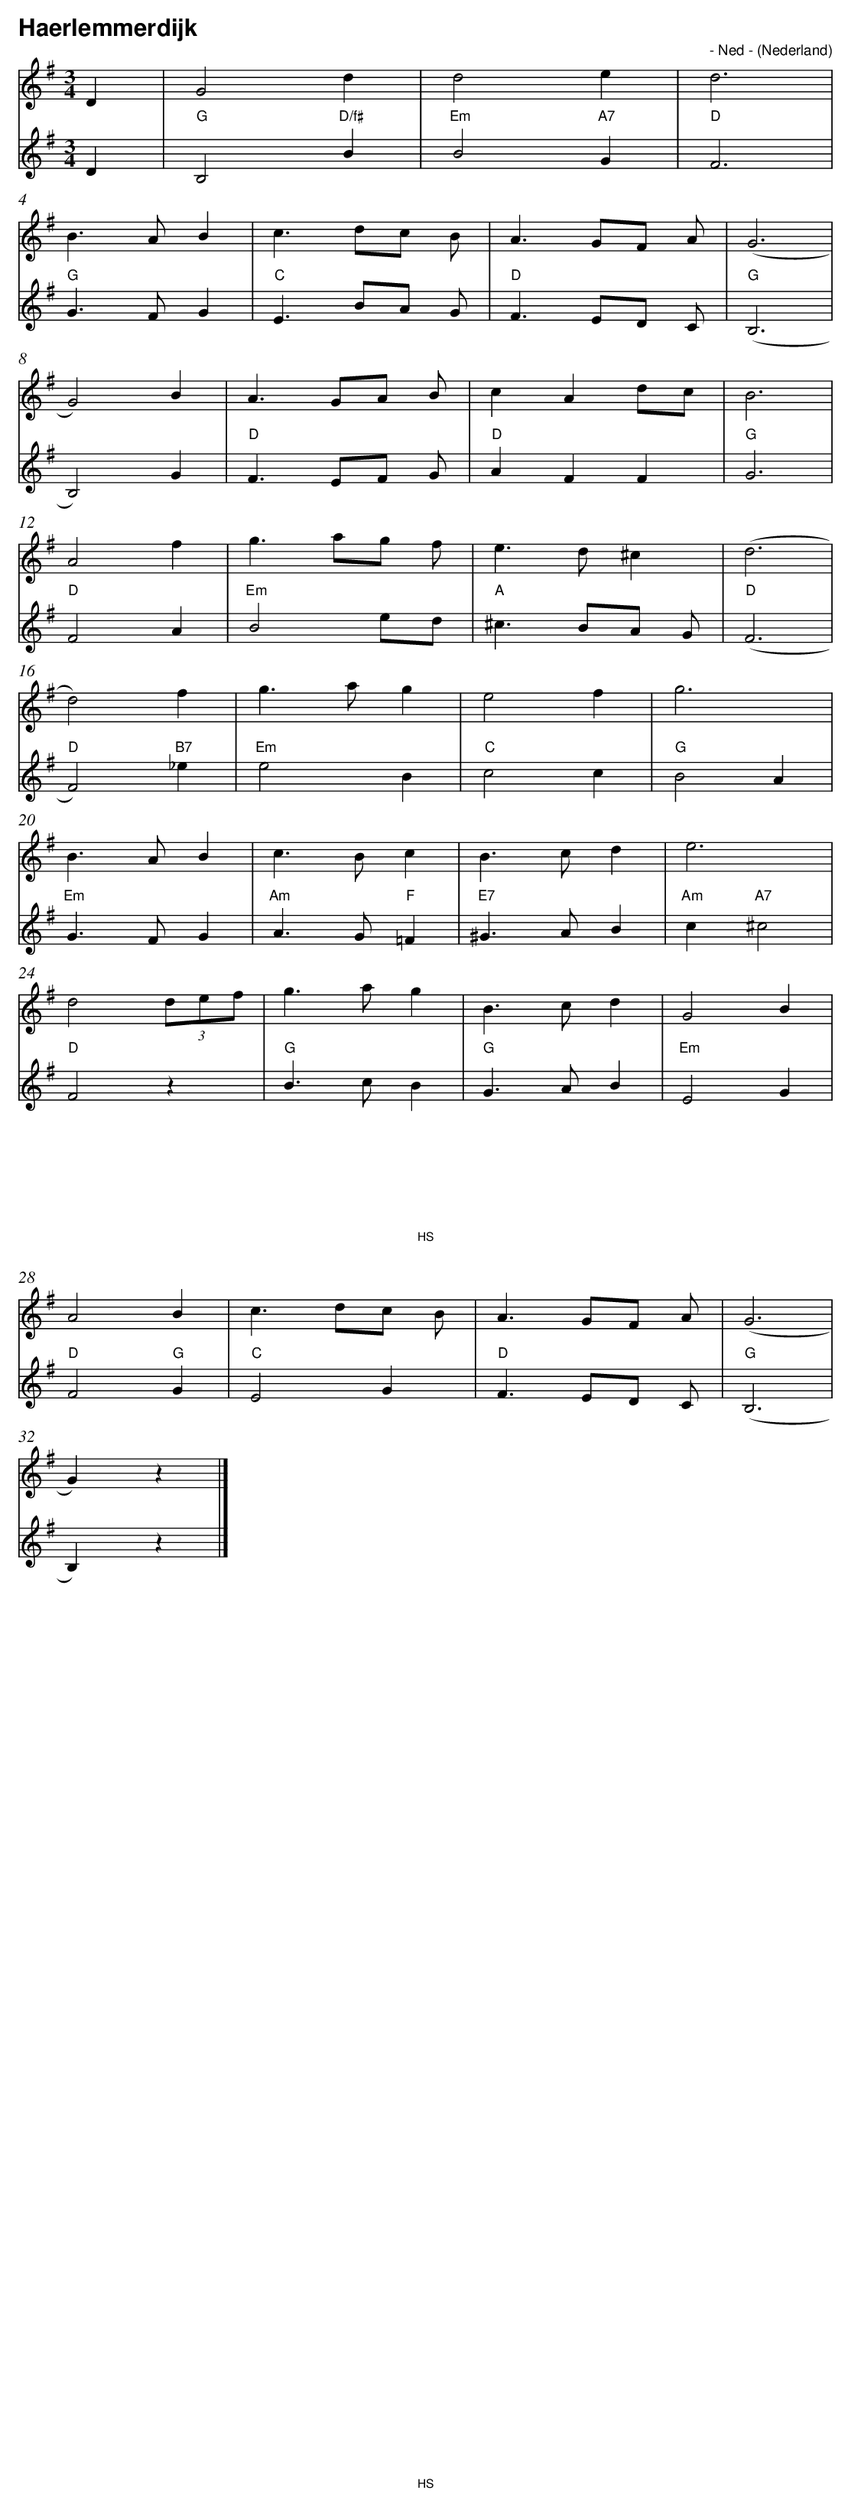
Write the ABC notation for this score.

X:1
T:Haerlemmerdijk
C:- Ned -
O:Nederland
M:3/4
L:1/8
Q:1/4=151
K:G
V:1
D2 |G4 d2 |d4 e2 |d6 |
B3 AB2 |c3 dc B|A3 GF A|(G6 |
G4) B2 |A3 GA B|c2 A2 dc |B6 |
A4 f2 |g3 ag f|e3 d^c2 |(d6 |
d4) f2 |g3 ag2 |e4 f2 |g6 |
B3 AB2 |c3 Bc2 |B3 cd2 |e6 |
d4  (3def |g3 ag2 |B3 cd2 |G4 B2 |
A4 B2 |c3 dc B|A3 GF A|(G6 |
G2) z2 |]
V:2
D2 |"G" B,4 "D/f#" B2 |"Em" B4 "A7" G2 |"D" F6 |
"G" G3 FG2 |"C" E3 BA G|"D" F3 ED C|"G" (B,6 |
B,4) G2 |"D" F3 EF G|"D" A2 F2 F2 |"G" G6 |
"D" F4 A2 |"Em" B4 ed |"A" ^c3 BA G|"D" (F6 |
"D" F4) "B7" _e2 |"Em" e4 B2 |"C" c4 c2 |"G" B4 A2 |
"Em" G3 FG2 |"Am" A3 G"F" =F2 |"E7" ^G3 AB2 |"Am" c2 "A7" ^c4 |
"D" F4 z2 |"G" B3 cB2 |"G" G3 AB2 |"Em" E4 G2 |
"D" F4 "G" G2 |"C" E4 G2 |"D" F3 ED C|"G" (B,6 |
B,2) z2 |]
